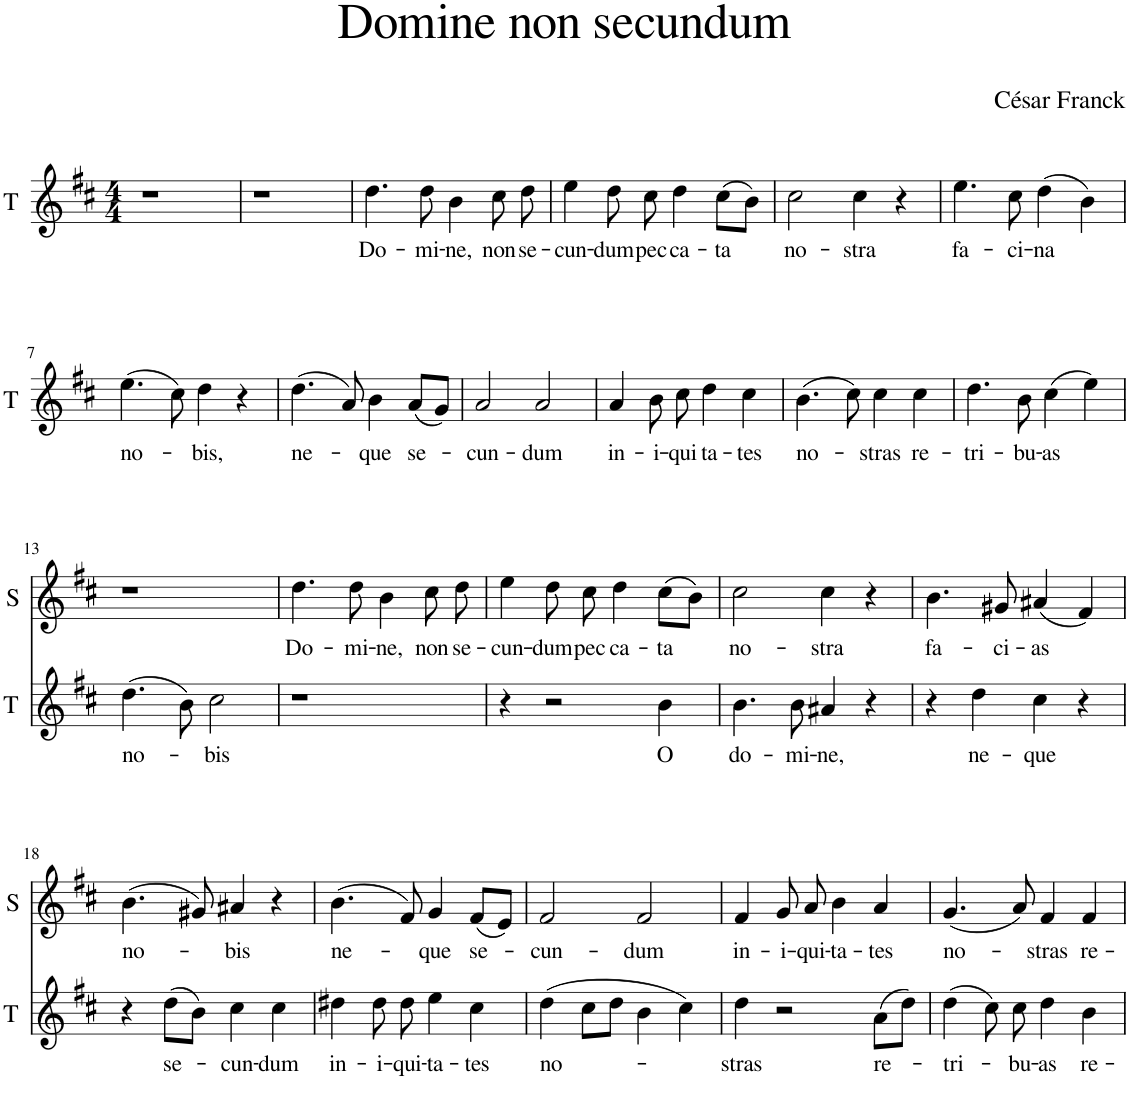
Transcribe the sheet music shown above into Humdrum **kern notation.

**kern	**text	**kern	**text
*part2	*part2	*part1	*part1
*staff2	*staff2	*staff1	*staff1
*I"T	*	*I"S	*
*I'T	*	*I'S	*
*clefG2	*	*clefG2	*
*k[f#c#]	*	*k[f#c#]	*
*M4/4	*	*M4/4	*
=1	=1	=1	=1
1r	.	1r	.
=2	=2	=2	=2
1r	.	1r	.
=3	=3	=3	=3
!	!LO:LY:b	!	!
4.dd\	Do-	1r	.
!	!LO:LY:b	!	!
8dd\	-mi-	.	.
!	!LO:LY:b	!	!
4b\	-ne,	.	.
!	!LO:LY:b	!	!
8cc#\	non	.	.
!	!LO:LY:b	!	!
8dd\	se-	.	.
=4	=4	=4	=4
!	!LO:LY:b	!	!
4ee\	-cun-	1r	.
!	!LO:LY:b	!	!
8dd\	-dum	.	.
!	!LO:LY:b	!	!
8cc#\	pec-	.	.
!	!LO:LY:b	!	!
4dd\	-ca-	.	.
!	!LO:LY:b	!	!
(8cc#\L	-ta	.	.
8b\J)	.	.	.
=5	=5	=5	=5
!	!LO:LY:b	!	!
2cc#\	no-	1r	.
!	!LO:LY:b	!	!
4cc#\	-stra	.	.
4r	.	.	.
=6	=6	=6	=6
!	!LO:LY:b	!	!
4.ee\	fa-	1r	.
!	!LO:LY:b	!	!
8cc#\	-ci-	.	.
!	!LO:LY:b	!	!
(4dd\	-na	.	.
4b\)	.	.	.
!!LO:LB:g=z
=7	=7	=7	=7
!	!LO:LY:b	!	!
(4.ee\	no-	1r	.
8cc#\)	.	.	.
!	!LO:LY:b	!	!
4dd\	-bis,	.	.
4r	.	.	.
=8	=8	=8	=8
!	!LO:LY:b	!	!
(4.dd\	ne-	1r	.
8a/)	.	.	.
!	!LO:LY:b	!	!
4b\	-que	.	.
!	!LO:LY:b	!	!
(8a/L	se-	.	.
8g/J)	.	.	.
=9	=9	=9	=9
!	!LO:LY:b	!	!
2a/	-cun-	1r	.
!	!LO:LY:b	!	!
2a/	-dum	.	.
=10	=10	=10	=10
!	!LO:LY:b	!	!
4a/	in-	1r	.
!	!LO:LY:b	!	!
8b\	-i-	.	.
!	!LO:LY:b	!	!
8cc#\	-qui-	.	.
!	!LO:LY:b	!	!
4dd\	-ta-	.	.
!	!LO:LY:b	!	!
4cc#\	-tes	.	.
=11	=11	=11	=11
!	!LO:LY:b	!	!
(4.b\	no-	1r	.
8cc#\)	.	.	.
!	!LO:LY:b	!	!
4cc#\	-stras	.	.
!	!LO:LY:b	!	!
4cc#\	re-	.	.
=12	=12	=12	=12
!	!LO:LY:b	!	!
4.dd\	-tri-	1r	.
!	!LO:LY:b	!	!
8b\	-bu-	.	.
!	!LO:LY:b	!	!
(4cc#\	-as	.	.
4ee\)	.	.	.
!!LO:LB:g=z
=13	=13	=13	=13
!	!LO:LY:b	!	!
(4.dd\	no-	1r	.
8b\)	.	.	.
!	!LO:LY:b	!	!
2cc#\	-bis	.	.
=14	=14	=14	=14
!	!	!	!LO:LY:b
1r	.	4.dd\	Do-
!	!	!	!LO:LY:b
.	.	8dd\	-mi-
!	!	!	!LO:LY:b
.	.	4b\	-ne,
!	!	!	!LO:LY:b
.	.	8cc#\	non
!	!	!	!LO:LY:b
.	.	8dd\	se-
=15	=15	=15	=15
!	!	!	!LO:LY:b
4r	.	4ee\	-cun-
!	!	!	!LO:LY:b
2r	.	8dd\	-dum
!	!	!	!LO:LY:b
.	.	8cc#\	pec-
!	!	!	!LO:LY:b
.	.	4dd\	-ca-
!	!LO:LY:b	!	!LO:LY:b
4b\	O	(8cc#\L	-ta
.	.	8b\J)	.
=16	=16	=16	=16
!	!LO:LY:b	!	!LO:LY:b
4.b\	do-	2cc#\	no-
!	!LO:LY:b	!	!
8b\	-mi-	.	.
!	!LO:LY:b	!	!LO:LY:b
4a#X/	-ne,	4cc#\	-stra
4r	.	4r	.
=17	=17	=17	=17
!	!	!	!LO:LY:b
4r	.	4.b\	fa-
!	!LO:LY:b	!	!
4dd\	ne-	.	.
!	!	!	!LO:LY:b
.	.	8g#X/	-ci-
!	!LO:LY:b	!	!LO:LY:b
4cc#\	-que	(4a#X/	-as
4r	.	4f#/)	.
!!LO:LB:g=z
=18	=18	=18	=18
!	!	!	!LO:LY:b
4r	.	(4.b\	no-
!	!LO:LY:b	!	!
(8dd\L	se-	.	.
8b\J)	.	8g#X/)	.
!	!LO:LY:b	!	!LO:LY:b
4cc#\	-cun-	4a#X/	-bis
!	!LO:LY:b	!	!
4cc#\	-dum	4r	.
=19	=19	=19	=19
!	!LO:LY:b	!	!LO:LY:b
4dd#X\	in-	(4.b\	ne-
!	!LO:LY:b	!	!
8dd#\	-i-	.	.
!	!LO:LY:b	!	!
8dd#\	-qui-	8f#/)	.
!	!LO:LY:b	!	!LO:LY:b
4ee\	-ta-	4g/	-que
!	!LO:LY:b	!	!LO:LY:b
4cc#\	-tes	(8f#/L	se-
.	.	8e/J)	.
=20	=20	=20	=20
!	!LO:LY:b	!	!LO:LY:b
(4dd\	no-	2f#/	-cun-
8cc#\L	.	.	.
8dd\J	.	.	.
!	!	!	!LO:LY:b
4b\	.	2f#/	-dum
4cc#\)	.	.	.
=21	=21	=21	=21
!	!LO:LY:b	!	!LO:LY:b
4dd\	-stras	4f#/	in-
!	!	!	!LO:LY:b
2r	.	8g/	-i-
!	!	!	!LO:LY:b
.	.	8a/	-qui-
!	!	!	!LO:LY:b
.	.	4b\	-ta-
!	!LO:LY:b	!	!LO:LY:b
(8a\L	re-	4a/	-tes
8dd\J)	.	.	.
=22	=22	=22	=22
!	!LO:LY:b	!	!LO:LY:b
(4dd\	-tri-	(4.g/	no-
8cc#\)	.	.	.
!	!LO:LY:b	!	!
8cc#\	-bu-	8a/)	.
!	!LO:LY:b	!	!LO:LY:b
4dd\	-as	4f#/	-stras
!	!LO:LY:b	!	!LO:LY:b
4b\	re-	4f#/	re-
=	=	=	=
*-	*-	*-	*-
